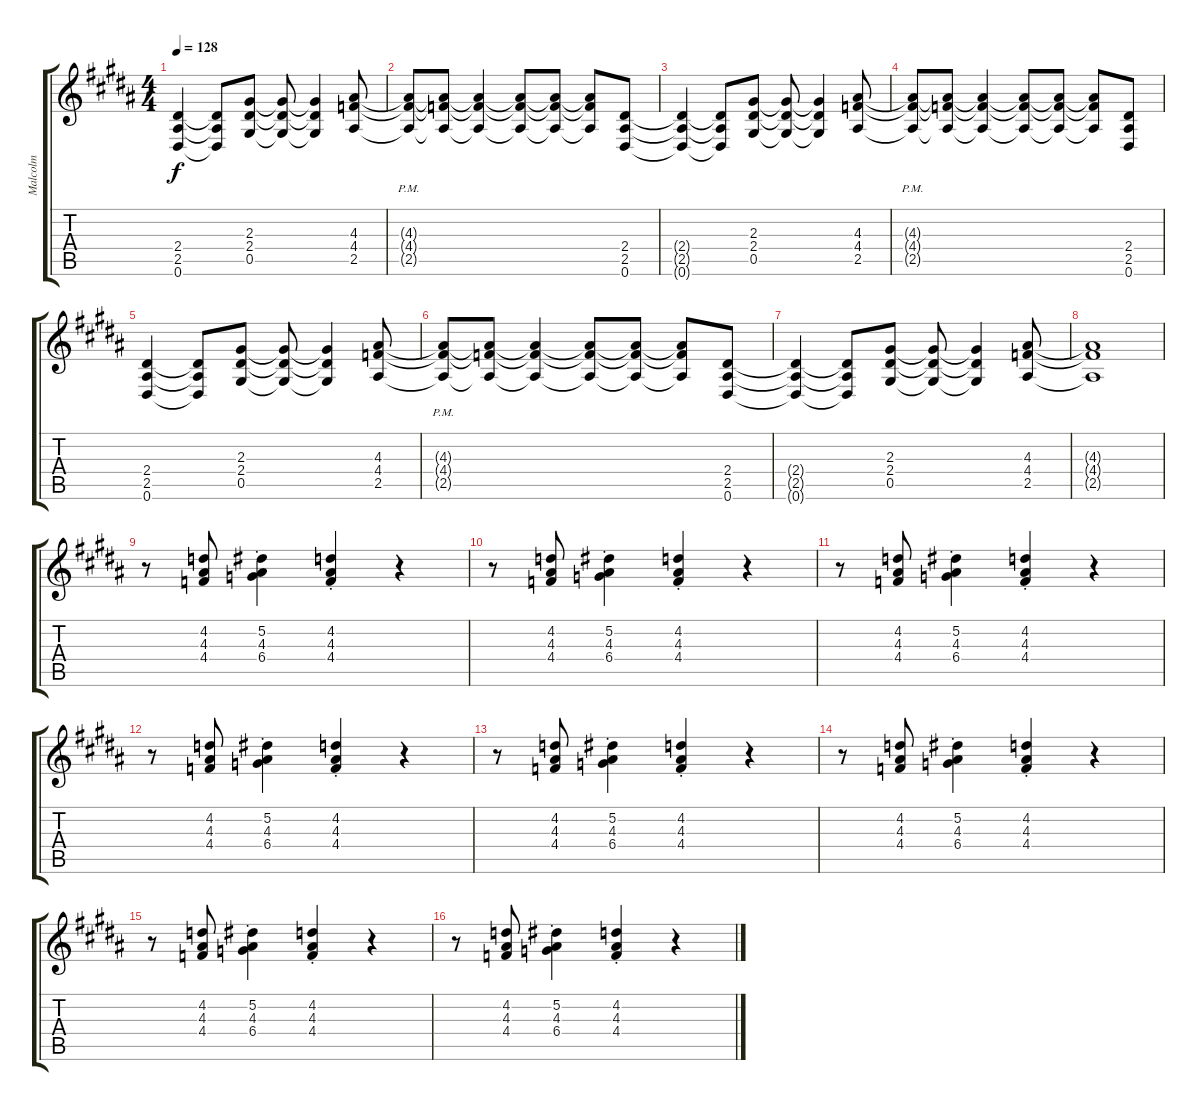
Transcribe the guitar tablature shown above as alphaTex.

\track ("Malcolm" "Malcolm") {instrument distortionguitar}
\staff {score tabs}
\tuning (Eb4 Bb3 Gb3 Db3 Ab2 Eb2) {hide}
\ts (4 4)
\tempo 128
\clef g2
\ks g#minor
(2.4 2.5 0.6).4{dy f} (2.4{t} 2.5{t} 0.6{t}).8 (2.3 2.4 0.5).8 (2.3{t} 2.4{t} 0.5{t}).8 (2.3{t} 2.4{t} 0.5{t}).4 (4.3 4.4 2.5).8 |
(4.3{pm t} 4.4{pm t} 2.5{pm t}).8 (4.3{t} 4.4{t} 2.5{t}).8 (4.3{t} 4.4{t} 2.5{t}).4 (4.3{t} 4.4{t} 2.5{t}).8 (4.3{t} 4.4{t} 2.5{t}).8 (4.3{t} 4.4{t} 2.5{t}).8 (2.4 2.5 0.6).8 |
(2.4{t} 2.5{t} 0.6{t}).4 (2.4{t} 2.5{t} 0.6{t}).8 (2.3 2.4 0.5).8 (2.3{t} 2.4{t} 0.5{t}).8 (2.3{t} 2.4{t} 0.5{t}).4 (4.3 4.4 2.5).8 |
(4.3{pm t} 4.4{pm t} 2.5{pm t}).8 (4.3{t} 4.4{t} 2.5{t}).8 (4.3{t} 4.4{t} 2.5{t}).4 (4.3{t} 4.4{t} 2.5{t}).8 (4.3{t} 4.4{t} 2.5{t}).8 (4.3{t} 4.4{t} 2.5{t}).8 (2.4 2.5 0.6).8 |
(2.4 2.5 0.6).4 (2.4{t} 2.5{t} 0.6{t}).8 (2.3 2.4 0.5).8 (2.3{t} 2.4{t} 0.5{t}).8 (2.3{t} 2.4{t} 0.5{t}).4 (4.3 4.4 2.5).8 |
(4.3{pm t} 4.4{pm t} 2.5{pm t}).8 (4.3{t} 4.4{t} 2.5{t}).8 (4.3{t} 4.4{t} 2.5{t}).4 (4.3{t} 4.4{t} 2.5{t}).8 (4.3{t} 4.4{t} 2.5{t}).8 (4.3{t} 4.4{t} 2.5{t}).8 (2.4 2.5 0.6).8 |
(2.4{t} 2.5{t} 0.6{t}).4 (2.4{t} 2.5{t} 0.6{t}).8 (2.3 2.4 0.5).8 (2.3{t} 2.4{t} 0.5{t}).8 (2.3{t} 2.4{t} 0.5{t}).4 (4.3 4.4 2.5).8 |
(4.3{t} 4.4{t} 2.5{t}).1 |
r.8 (4.2 4.3 4.4).8 (5.2{st} 4.3{st} 6.4{st}).4 (4.2{st} 4.3{st} 4.4{st}).4 r.4 |
r.8 (4.2 4.3 4.4).8 (5.2{st} 4.3{st} 6.4{st}).4 (4.2{st} 4.3{st} 4.4{st}).4 r.4 |
r.8 (4.2 4.3 4.4).8 (5.2{st} 4.3{st} 6.4{st}).4 (4.2{st} 4.3{st} 4.4{st}).4 r.4 |
r.8 (4.2 4.3 4.4).8 (5.2{st} 4.3{st} 6.4{st}).4 (4.2{st} 4.3{st} 4.4{st}).4 r.4 |
r.8 (4.2 4.3 4.4).8 (5.2{st} 4.3{st} 6.4{st}).4 (4.2{st} 4.3{st} 4.4{st}).4 r.4 |
r.8 (4.2 4.3 4.4).8 (5.2{st} 4.3{st} 6.4{st}).4 (4.2{st} 4.3{st} 4.4{st}).4 r.4 |
r.8 (4.2 4.3 4.4).8 (5.2{st} 4.3{st} 6.4{st}).4 (4.2{st} 4.3{st} 4.4{st}).4 r.4 |
r.8 (4.2 4.3 4.4).8 (5.2{st} 4.3{st} 6.4{st}).4 (4.2{st} 4.3{st} 4.4{st}).4 r.4
